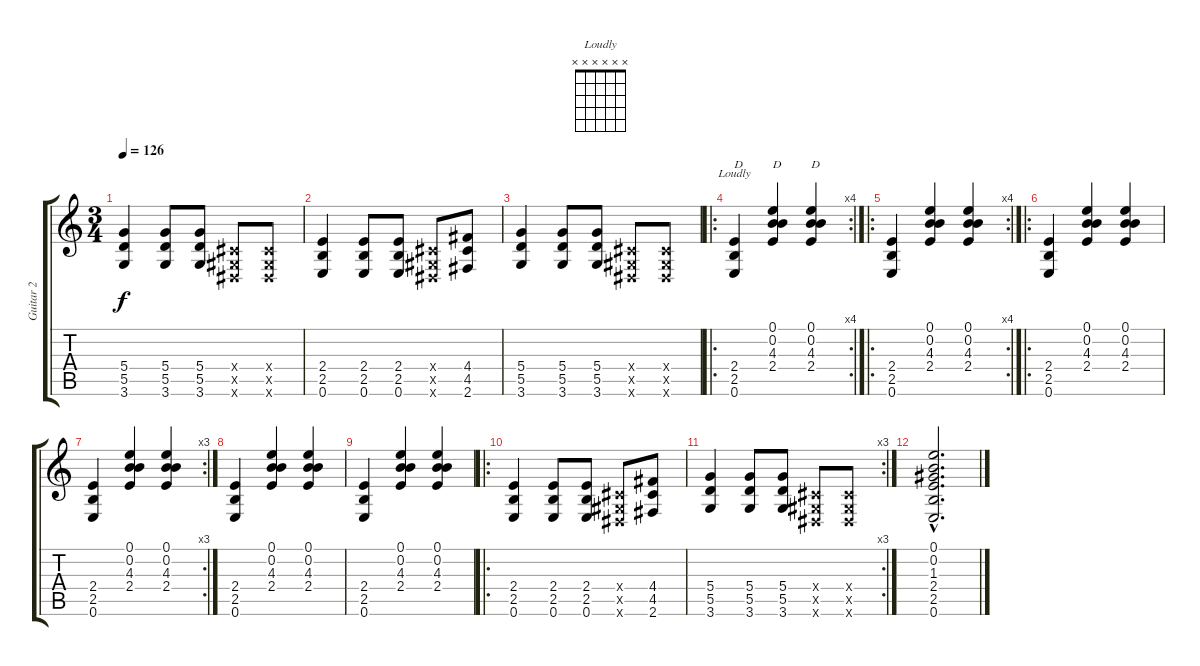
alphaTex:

\track ("Guitar 2" "Guitar 2") {instrument acousticguitarsteel}
\staff {score tabs}
\tuning (E4 B3 G3 D3 A2 E2) {hide}
\chord ("Loudly" x x x x x x) {firstfret 0}
\ts (3 4)
\tempo 126
\clef g2
\ks c
(5.4 5.5 3.6).4{dy f} (5.4 5.5 3.6).8 (5.4 5.5 3.6).8 (-1.4{x} -1.5{x} -1.6{x}).8 (-1.4{x} -1.5{x} -1.6{x}).8 |
(2.4 2.5 0.6).4 (2.4 2.5 0.6).8 (2.4 2.5 0.6).8 (-1.4{x} -1.5{x} -1.6{x}).8 (4.4 4.5 2.6).8 |
(5.4 5.5 3.6).4 (5.4 5.5 3.6).8 (5.4 5.5 3.6).8 (-1.4{x} -1.5{x} -1.6{x}).8 (-1.4{x} -1.5{x} -1.6{x}).8 |
\ro
\rc 4
(2.4 2.5 0.6).4{ch "Loudly" txt "D"} (0.1 0.2 4.3 2.4).4{txt "D"} (0.1 0.2 4.3 2.4).4{txt "D"} |
\ro
\rc 4
(2.4 2.5 0.6).4 (0.1 0.2 4.3 2.4).4 (0.1 0.2 4.3 2.4).4 |
\ro
(2.4 2.5 0.6).4 (0.1 0.2 4.3 2.4).4 (0.1 0.2 4.3 2.4).4 |
\rc 3
(2.4 2.5 0.6).4 (0.1 0.2 4.3 2.4).4 (0.1 0.2 4.3 2.4).4 |
(2.4 2.5 0.6).4 (0.1 0.2 4.3 2.4).4 (0.1 0.2 4.3 2.4).4 |
(2.4 2.5 0.6).4 (0.1 0.2 4.3 2.4).4 (0.1 0.2 4.3 2.4).4 |
\ro
(2.4 2.5 0.6).4 (2.4 2.5 0.6).8 (2.4 2.5 0.6).8 (-1.4{x} -1.5{x} -1.6{x}).8 (4.4 4.5 2.6).8 |
\rc 3
(5.4 5.5 3.6).4 (5.4 5.5 3.6).8 (5.4 5.5 3.6).8 (-1.4{x} -1.5{x} -1.6{x}).8 (-1.4{x} -1.5{x} -1.6{x}).8 |
(0.1{hac} 0.2{hac} 1.3{hac} 2.4{hac} 2.5{hac} 0.6{hac}).2{d}
